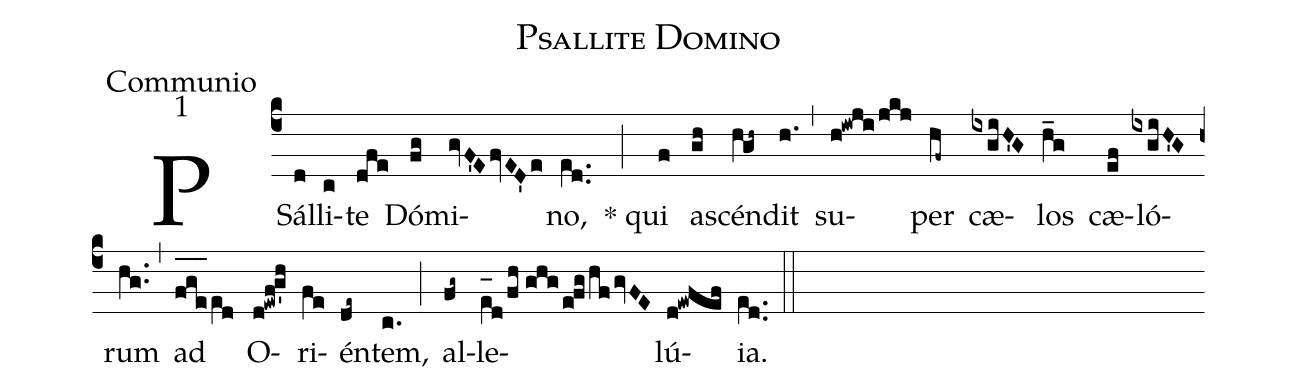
name:Psallite Domino;
office-part:Communio;
mode:1;
%%
(c4) PSál(d)li(c)te(dfe) Dó(fg)mi(gvF'EfvED'e)no,(e[ll:1]d..) (;) * qui(f) a(gh)scén(hV!gh~)dit(h.) (,) su(h!iwji/jkj)per(hf~) cæ(ixgiH'G)los(h_g) cæ(ef)ló(ixgiH'G)rum(hg..) (,) ad(f_[oh:h]g_[oh:h]e_[oh:h]e[ll:1]d) O(d!ewf!g'h)ri(fe)én(de~)tem,(c.) (;) al(fg~)le(e_[oh:h][ll:1]d/fh//ghgefghfgvFE)lú(d!ewfef){ia}.(e[ll:1]d..) (::)
